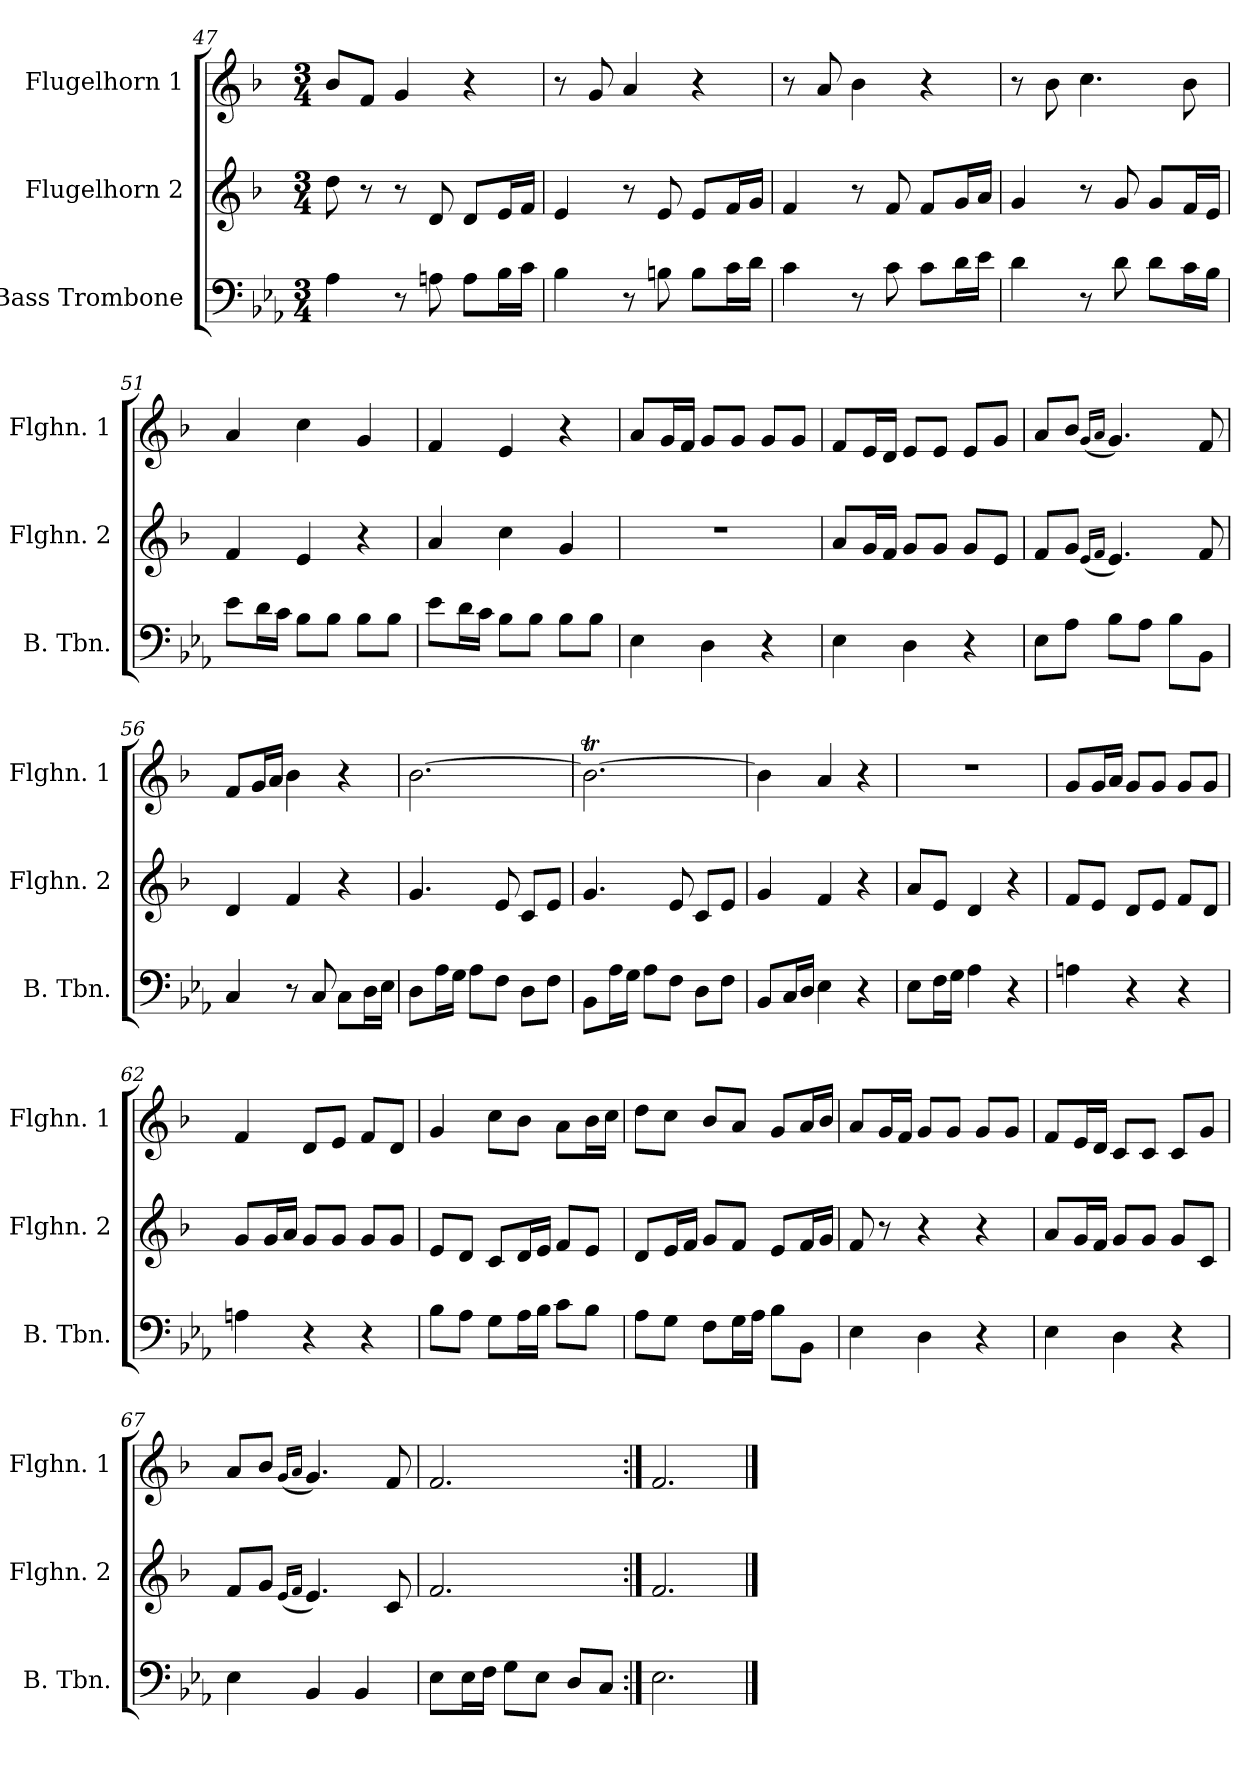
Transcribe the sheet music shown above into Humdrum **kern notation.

**kern	**kern	**kern
*part3	*part2	*part1
*staff3	*staff2	*staff1
*I"Bass Trombone	*I"Flugelhorn 2	*I"Flugelhorn 1
*I'B. Tbn.	*I'Flghn. 2	*I'Flghn. 1
*clefF4	*clefG2	*clefG2
*	*ITrd1c2	*ITrd1c2
*k[b-e-a-]	*k[b-e-a-]	*k[b-e-a-]
*E-:	*E-:	*E-:
*M3/4	*M3/4	*M3/4
=47	=47	=47
4A-\	8cc\	8a-/L
.	8r	8e-/J
8r	8r	4f/
8An\	8c/	.
8A\L	8c/L	4r
16B-\L	16d/L	.
16c\JJ	16e-/JJ	.
=48	=48	=48
4B-\	4d/	8r
.	.	8f/
8r	8r	4g/
8Bn\	8d/	.
8B\L	8d/L	4r
16c\L	16e-/L	.
16d\JJ	16f/JJ	.
=49	=49	=49
4c\	4e-/	8r
.	.	8g/
8r	8r	4a-\
8c\	8e-/	.
8c\L	8e-/L	4r
16d\L	16f/L	.
16e-\JJ	16g/JJ	.
=50	=50	=50
4d\	4f/	8r
.	.	8a-\
8r	8r	4.b-\
8d\	8f/	.
8d\L	8f/L	.
16c\L	16e-/L	8a-\
16B-\JJ	16d/JJ	.
!!LO:LB:g=z
=51	=51	=51
8e-\L	4e-/	4g/
16d\L	.	.
16c\JJ	.	.
8B-\L	4d/	4b-\
8B-\J	.	.
8B-\L	4r	4f/
8B-\J	.	.
=52	=52	=52
8e-\L	4g/	4e-/
16d\L	.	.
16c\JJ	.	.
8B-\L	4b-\	4d/
8B-\J	.	.
8B-\L	4f/	4r
8B-\J	.	.
=53	=53	=53
4E-\	2.r	8g/L
.	.	16f/L
.	.	16e-/JJ
4D\	.	8f/L
.	.	8f/J
4r	.	8f/L
.	.	8f/J
=54	=54	=54
4E-\	8g/L	8e-/L
.	16f/L	16d/L
.	16e-/JJ	16c/JJ
4D\	8f/L	8d/L
.	8f/J	8d/J
4r	8f/L	8d/L
.	8d/J	8f/J
=55	=55	=55
8E-\L	8e-/L	8g/L
8A-\J	8f/J	8a-/J
.	(<16qd/LL	(<16qf/LL
.	16qe-/JJ	16qg/JJ
8B-\L	4.d/)	4.f/)
8A-\J	.	.
8B-\L	.	.
8BB-\J	8e-/	8e-/
=56	=56	=56
4C/	4c/	8e-/L
.	.	16f/L
.	.	16g/JJ
8r	4e-/	4a-\
8C/	.	.
8C\L	4r	4r
16D\L	.	.
16E-\JJ	.	.
!!LO:LB:g=z
=57	=57	=57
8D\L	4.f/	[2.a-\
16A-\L	.	.
16G\JJ	.	.
8A-\L	.	.
8F\J	8d/	.
8D\L	8B-/L	.
8F\J	8d/J	.
=58	=58	=58
8BB-\L	4.f/	2.a-T\_
16A-\L	.	.
16G\JJ	.	.
8A-\L	.	.
8F\J	8d/	.
8D\L	8B-/L	.
8F\J	8d/J	.
=59	=59	=59
8BB-/L	4f/	4a-\]
16C/L	.	.
16D/JJ	.	.
4E-\	4e-/	4g/
4r	4r	4r
=60	=60	=60
8E-\L	8g/L	2.r
16F\L	8d/J	.
16G\JJ	.	.
4A-\	4c/	.
4r	4r	.
=61	=61	=61
4An\	8e-/L	8f/L
.	8d/J	16f/L
.	.	16g/JJ
4r	8c/L	8f/L
.	8d/J	8f/J
4r	8e-/L	8f/L
.	8c/J	8f/J
=62	=62	=62
4An\	8f/L	4e-/
.	16f/L	.
.	16g/JJ	.
4r	8f/L	8c/L
.	8f/J	8d/J
4r	8f/L	8e-/L
.	8f/J	8c/J
!!LO:LB:g=z
=63	=63	=63
8B-\L	8d/L	4f/
8A-\J	8c/J	.
8G\L	8B-/L	8b-\L
16A-\L	16c/L	8a-\J
16B-\JJ	16d/JJ	.
8c\L	8e-/L	8g\L
8B-\J	8d/J	16a-\L
.	.	16b-\JJ
=64	=64	=64
8A-\L	8c/L	8cc\L
8G\J	16d/L	8b-\J
.	16e-/JJ	.
8F\L	8f/L	8a-/L
16G\L	8e-/J	8g/J
16A-\JJ	.	.
8B-\L	8d/L	8f/L
8BB-\J	16e-/L	16g/L
.	16f/JJ	16a-/JJ
=65	=65	=65
4E-\	8e-/	8g/L
.	8r	16f/L
.	.	16e-/JJ
4D\	4r	8f/L
.	.	8f/J
4r	4r	8f/L
.	.	8f/J
=66	=66	=66
4E-\	8g/L	8e-/L
.	16f/L	16d/L
.	16e-/JJ	16c/JJ
4D\	8f/L	8B-/L
.	8f/J	8B-/J
4r	8f/L	8B-/L
.	8B-/J	8f/J
=67	=67	=67
4E-\	8e-/L	8g/L
.	8f/J	8a-/J
.	(<16qd/LL	(<16qf/LL
.	16qe-/JJ	16qg/JJ
4BB-/	4.d/)	4.f/)
4BB-/	.	.
.	8B-/	8e-/
=68	=68	=68
8E-\L	2.e-/	2.e-/
16E-\L	.	.
16F\JJ	.	.
8G\L	.	.
8E-\J	.	.
8D/L	.	.
8C/J	.	.
=69:|!	=69:|!	=69:|!
2.E-\	2.e-/	2.e-/
==	==	==
*-	*-	*-
